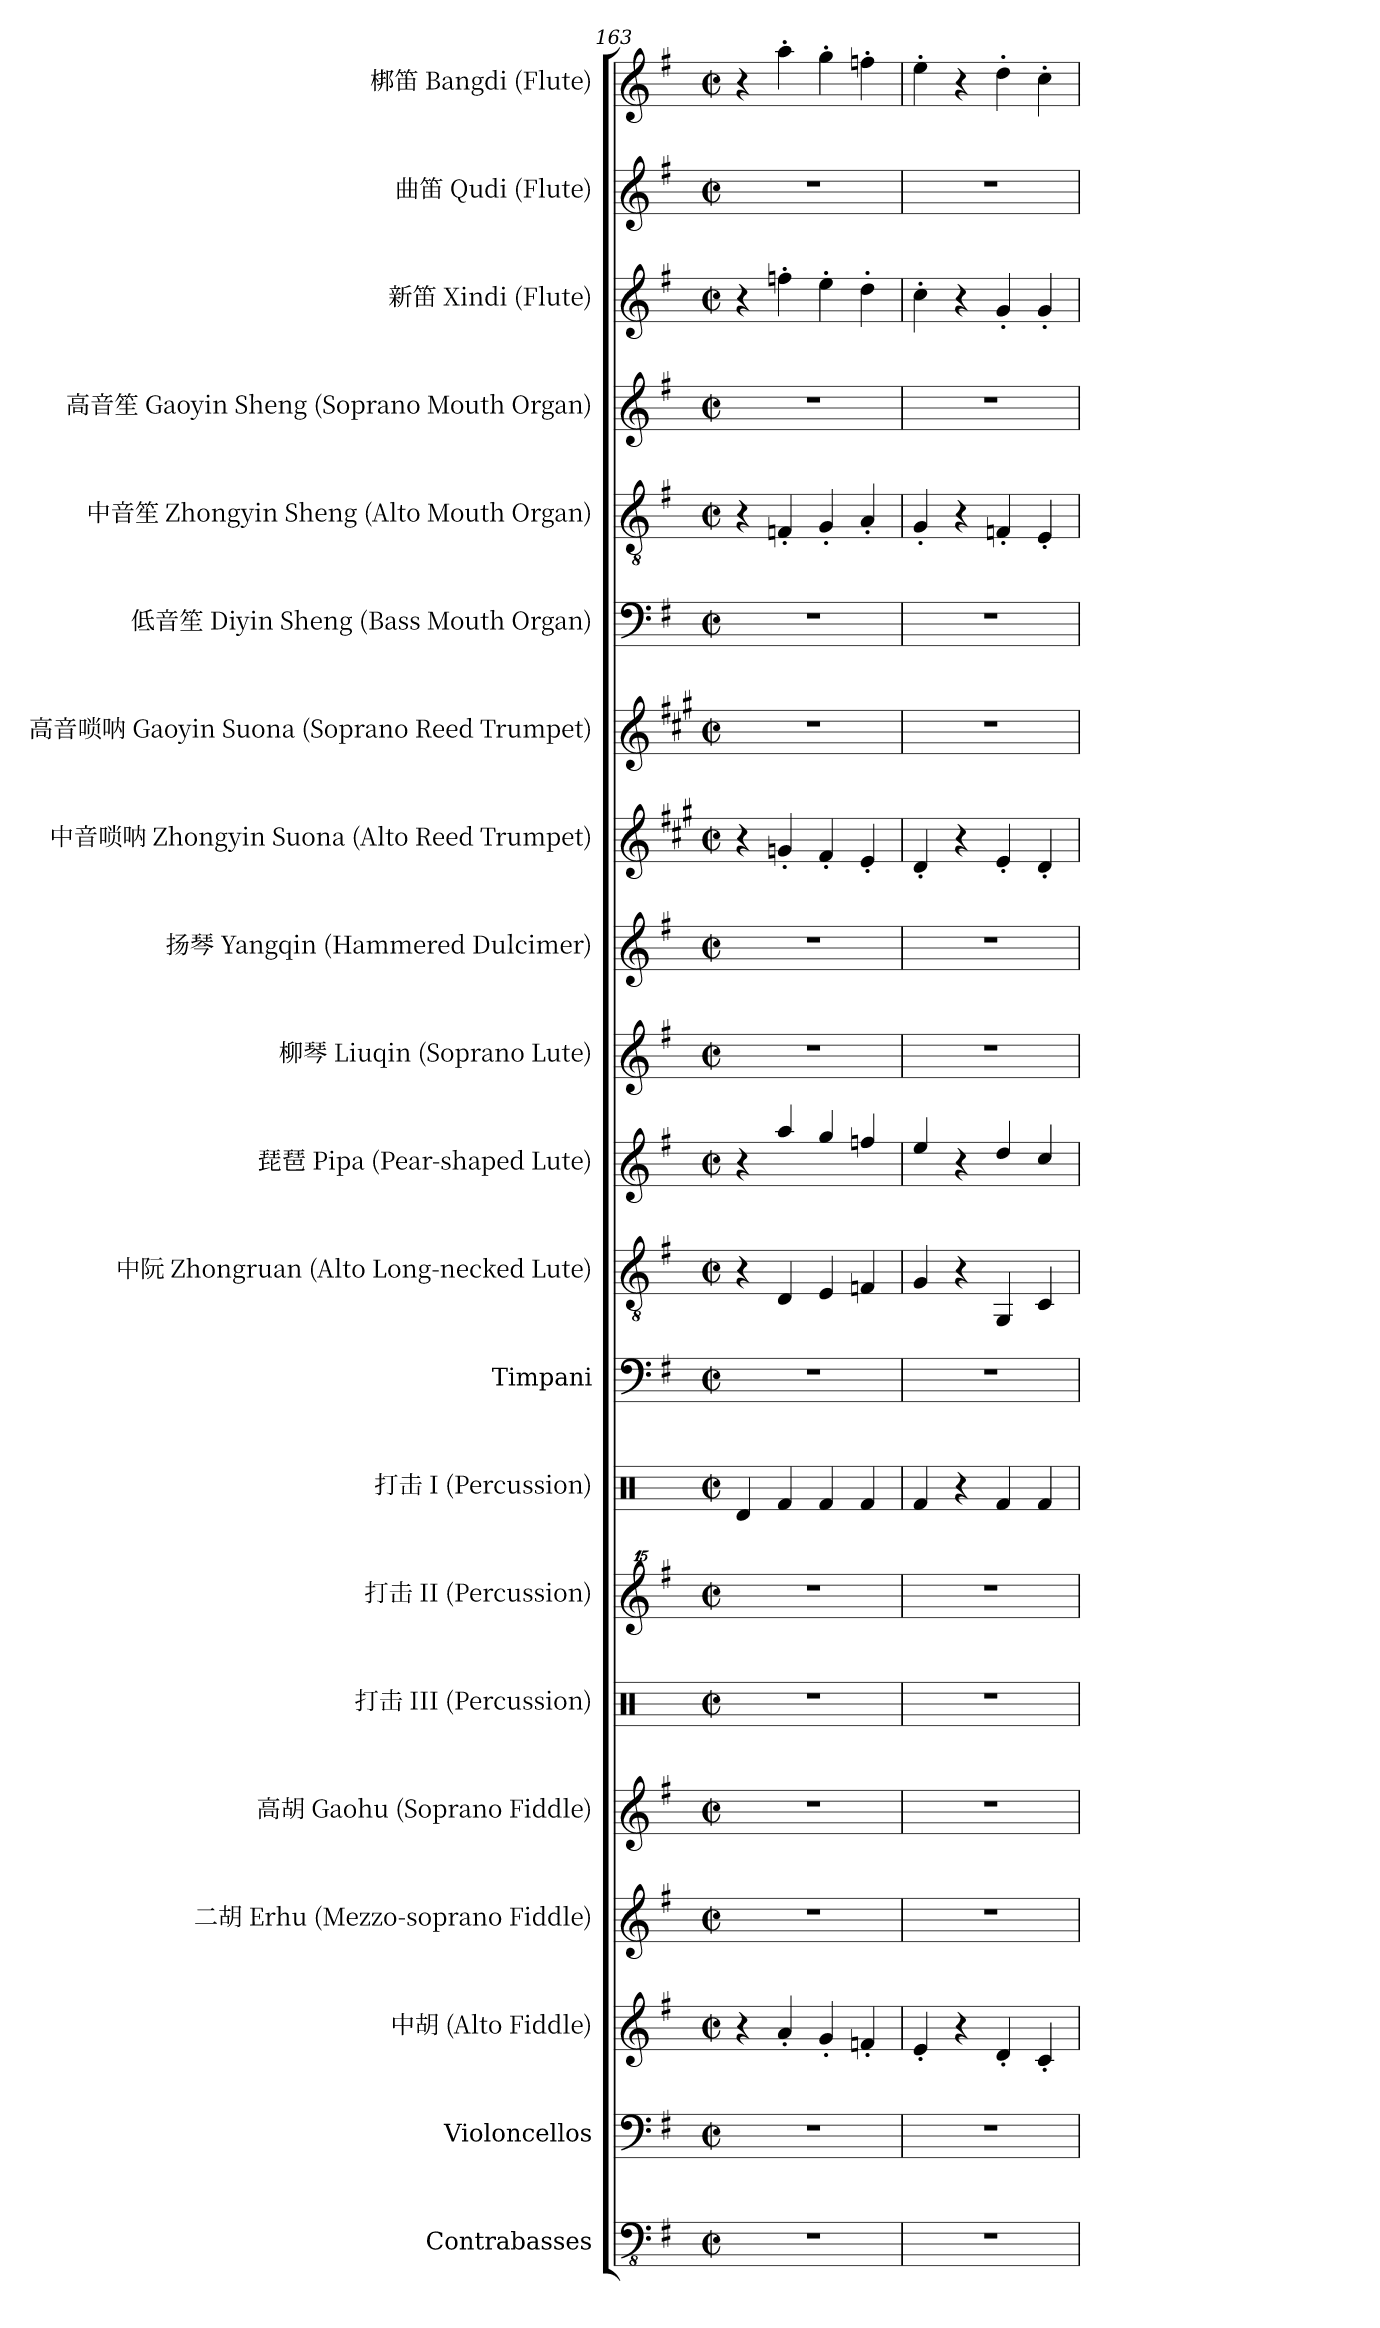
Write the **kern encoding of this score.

**kern	**kern	**kern	**kern	**kern	**kern	**kern	**kern	**kern	**kern	**kern	**kern	**kern	**kern	**kern	**kern	**kern	**kern	**kern	**kern	**kern
*part21	*part20	*part19	*part18	*part17	*part16	*part15	*part14	*part13	*part12	*part11	*part10	*part9	*part8	*part7	*part6	*part5	*part4	*part3	*part2	*part1
*staff21	*staff20	*staff19	*staff18	*staff17	*staff16	*staff15	*staff14	*staff13	*staff12	*staff11	*staff10	*staff9	*staff8	*staff7	*staff6	*staff5	*staff4	*staff3	*staff2	*staff1
*I"Contrabasses	*I"Violoncellos	*I"中胡 (Alto Fiddle)	*I"二胡 Erhu (Mezzo-soprano Fiddle)	*I"高胡 Gaohu (Soprano Fiddle)	*I"打击 III (Percussion)	*I"打击 II (Percussion)	*I"打击 I (Percussion)	*I"Timpani	*I"中阮 Zhongruan (Alto Long-necked Lute)	*I"琵琶 Pipa (Pear-shaped Lute)	*I"柳琴 Liuqin (Soprano Lute)	*I"扬琴 Yangqin  (Hammered Dulcimer)	*I"中音唢呐 Zhongyin Suona (Alto Reed Trumpet)	*I"高音唢呐 Gaoyin Suona (Soprano Reed Trumpet)	*I"低音笙 Diyin Sheng (Bass Mouth Organ)	*I"中音笙 Zhongyin Sheng (Alto Mouth Organ)	*I"高音笙 Gaoyin Sheng (Soprano Mouth Organ)	*I"新笛 Xindi (Flute)	*I"曲笛 Qudi (Flute)	*I"梆笛 Bangdi (Flute)
*I'Cbs.	*I'Vcs.	*	*	*	*I'打击 III	*I'打击 II	*I'打击 I	*I'Timp.	*	*	*	*	*	*	*	*	*	*	*	*
*clefFv4	*clefF4	*clefG2	*clefG2	*clefG2	*clefX	*clefG^^2	*clefX	*clefF4	*clefGv2	*clefG2	*clefG2	*clefG2	*clefG2	*clefG2	*clefF4	*clefGv2	*clefG2	*clefG2	*clefG2	*clefG2
*	*	*	*	*	*	*	*	*	*	*ITrd7c12	*	*	*ITrd1c2	*ITrd1c2	*	*	*	*	*	*
*k[f#]	*k[f#]	*k[f#]	*k[f#]	*k[f#]	*k[]	*k[f#]	*k[]	*k[f#]	*k[f#]	*k[f#]	*k[f#]	*k[f#]	*k[f#]	*k[f#]	*k[f#]	*k[f#]	*k[f#]	*k[f#]	*k[f#]	*k[f#]
*M2/2	*M2/2	*M2/2	*M2/2	*M2/2	*M2/2	*M2/2	*M2/2	*M2/2	*M2/2	*M2/2	*M2/2	*M2/2	*M2/2	*M2/2	*M2/2	*M2/2	*M2/2	*M2/2	*M2/2	*M2/2
*met(c|)	*met(c|)	*met(c|)	*met(c|)	*met(c|)	*met(c|)	*met(c|)	*met(c|)	*met(c|)	*met(c|)	*met(c|)	*met(c|)	*met(c|)	*met(c|)	*met(c|)	*met(c|)	*met(c|)	*met(c|)	*met(c|)	*met(c|)	*met(c|)
=163	=163	=163	=163	=163	=163	=163	=163	=163	=163	=163	=163	=163	=163	=163	=163	=163	=163	=163	=163	=163
1r	1r	4r	1r	1r	1r	1r	4Rd/	1r	4r	4r	1r	1r	4r	1r	1r	4r	1r	4r	1r	4r
.	.	4a'/	.	.	.	.	4Rf/	.	4D/	4a/	.	.	4fn'/	.	.	4Fn'/	.	4ffn'\	.	4aa'\
.	.	4g'/	.	.	.	.	4Rf/	.	4E/	4g/	.	.	4e'/	.	.	4G'/	.	4ee'\	.	4gg'\
.	.	4fn'/	.	.	.	.	4Rf/	.	4Fn/	4fn/	.	.	4d'/	.	.	4A'/	.	4dd'\	.	4ffn'\
=164	=164	=164	=164	=164	=164	=164	=164	=164	=164	=164	=164	=164	=164	=164	=164	=164	=164	=164	=164	=164
1r	1r	4e'/	1r	1r	1r	1r	4Rf/	1r	4G/	4e/	1r	1r	4c'/	1r	1r	4G'/	1r	4cc'\	1r	4ee'\
.	.	4r	.	.	.	.	4r	.	4r	4r	.	.	4r	.	.	4r	.	4r	.	4r
.	.	4d'/	.	.	.	.	4Rf/	.	4GG/	4d/	.	.	4d'/	.	.	4Fn'/	.	4g'/	.	4dd'\
.	.	4c'/	.	.	.	.	4Rf/	.	4C/	4c/	.	.	4c'/	.	.	4E'/	.	4g'/	.	4cc'\
=	=	=	=	=	=	=	=	=	=	=	=	=	=	=	=	=	=	=	=	=
*-	*-	*-	*-	*-	*-	*-	*-	*-	*-	*-	*-	*-	*-	*-	*-	*-	*-	*-	*-	*-
